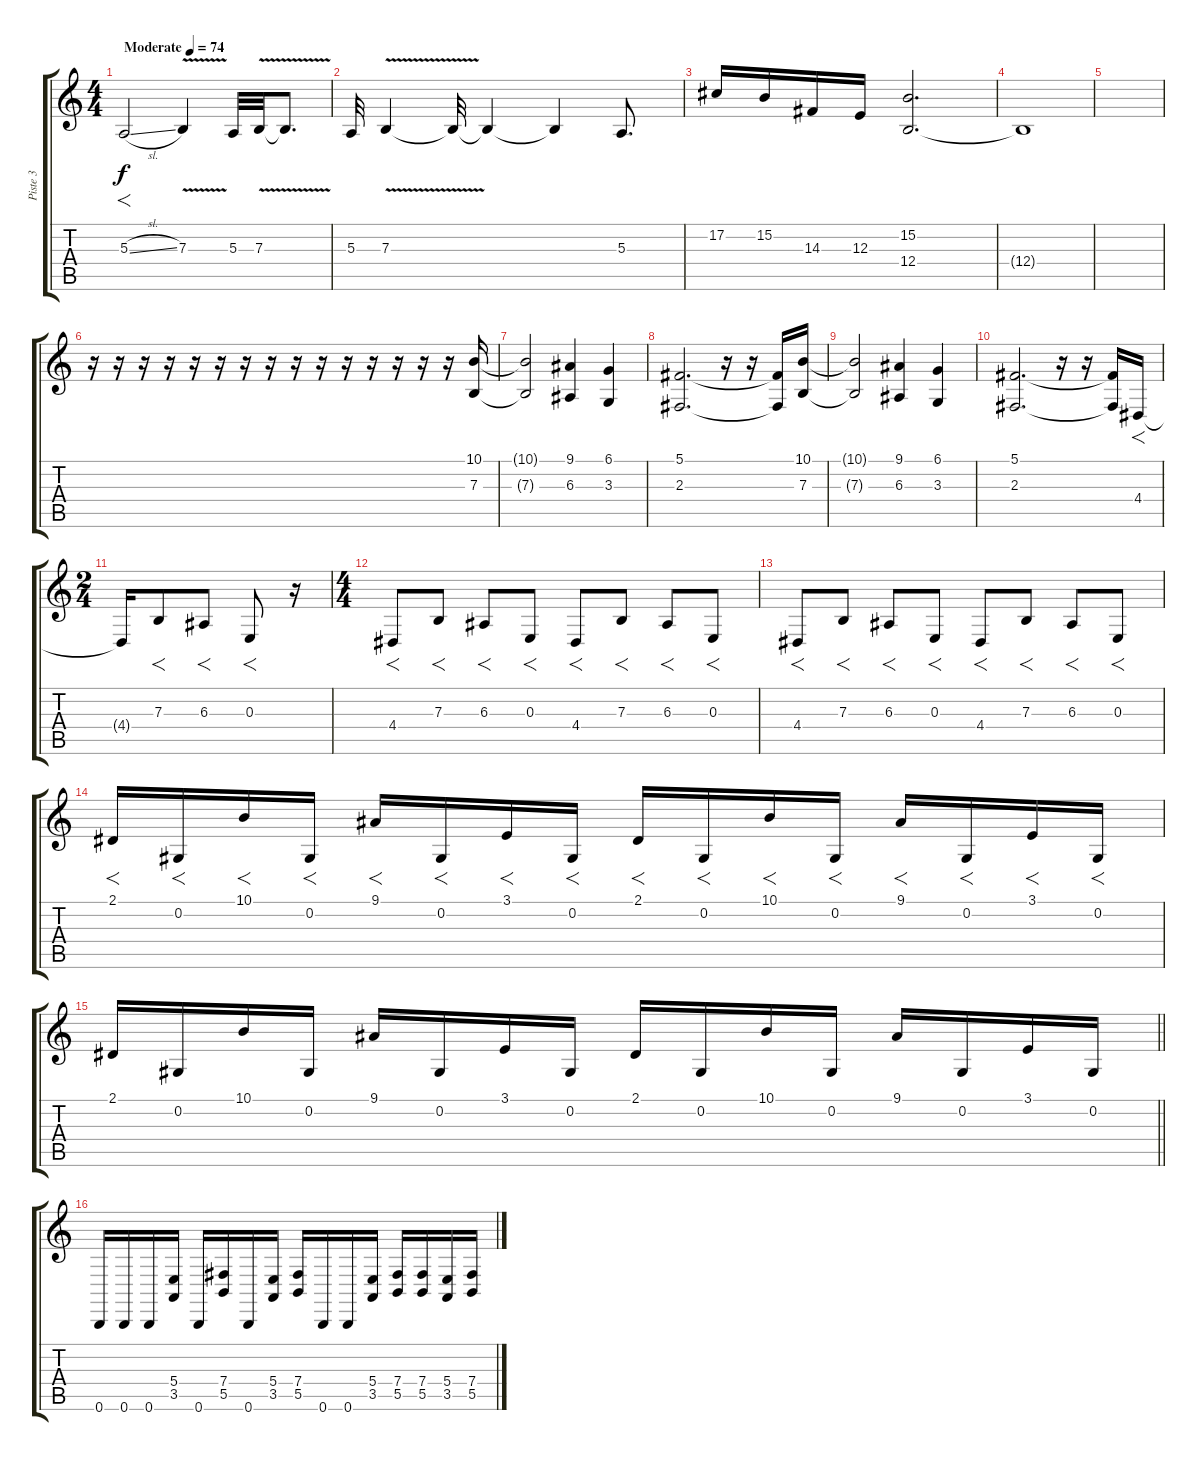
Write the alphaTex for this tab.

\track ("Piste 3" "Piste 3") {instrument voiceoohs}
\staff {score tabs}
\tuning (Db4 Ab3 E3 B2 Gb2 B1) {hide}
\ts (4 4)
\tempo (74 "Moderate")
\clef g2
\ks c
5.3{sl}.2{f dy f instrument voiceoohs} 7.3{v}.4 5.3.32 7.3{v}.32 7.3{t}.8{d} |
5.3.32 7.3{v}.4 7.3{t}.32 7.3{t}.4 7.3{t}.4 5.3.8{d} |
17.2.16 15.2.16 14.3.16 12.3.16 (15.2 12.4).2{d} |
12.4{t}.1 |
|
r.16{instrument synthstrings1} r.16 r.16 r.16 r.16 r.16 r.16 r.16 r.16 r.16 r.16 r.16 r.16 r.16 r.16 (10.1 7.3).16 |
(10.1{t} 7.3{t}).2 (9.1 6.3).4 (6.1 3.3).4 |
(5.1 2.3).2{d} r.16 r.16 (5.1{t} 2.3{t}).16 (10.1 7.3).16 |
(10.1{t} 7.3{t}).2 (9.1 6.3).4 (6.1 3.3).4 |
(5.1 2.3).2{d} r.16 r.16 (5.1{t} 2.3{t}).16 4.4.16{f} |
\ts (2 4)
4.4{t}.16 7.3.8{f} 6.3.8{f} 0.3.8{f} r.16 |
\ts (4 4)
4.4.8{f} 7.3.8{f} 6.3.8{f} 0.3.8{f} 4.4.8{f} 7.3.8{f} 6.3.8{f} 0.3.8{f} |
4.4.8{f} 7.3.8{f} 6.3.8{f} 0.3.8{f} 4.4.8{f} 7.3.8{f} 6.3.8{f} 0.3.8{f} |
2.1.16{f} 0.2.16{f} 10.1.16{f} 0.2.16{f} 9.1.16{f} 0.2.16{f} 3.1.16{f} 0.2.16{f} 2.1.16{f} 0.2.16{f} 10.1.16{f} 0.2.16{f} 9.1.16{f} 0.2.16{f} 3.1.16{f} 0.2.16{f} |
\barLineRight lightlight
2.1.16 0.2.16 10.1.16 0.2.16 9.1.16 0.2.16 3.1.16 0.2.16 2.1.16 0.2.16 10.1.16 0.2.16 9.1.16 0.2.16 3.1.16 0.2.16 |
\section ("" "")
0.6.16 0.6.16 0.6.16 (5.4 3.5).16 0.6.16 (7.4 5.5).16 0.6.16 (5.4 3.5).16 (7.4 5.5).16 0.6.16 0.6.16 (5.4 3.5).16 (7.4 5.5).16 (7.4 5.5).16 (5.4 3.5).16 (7.4 5.5).16
